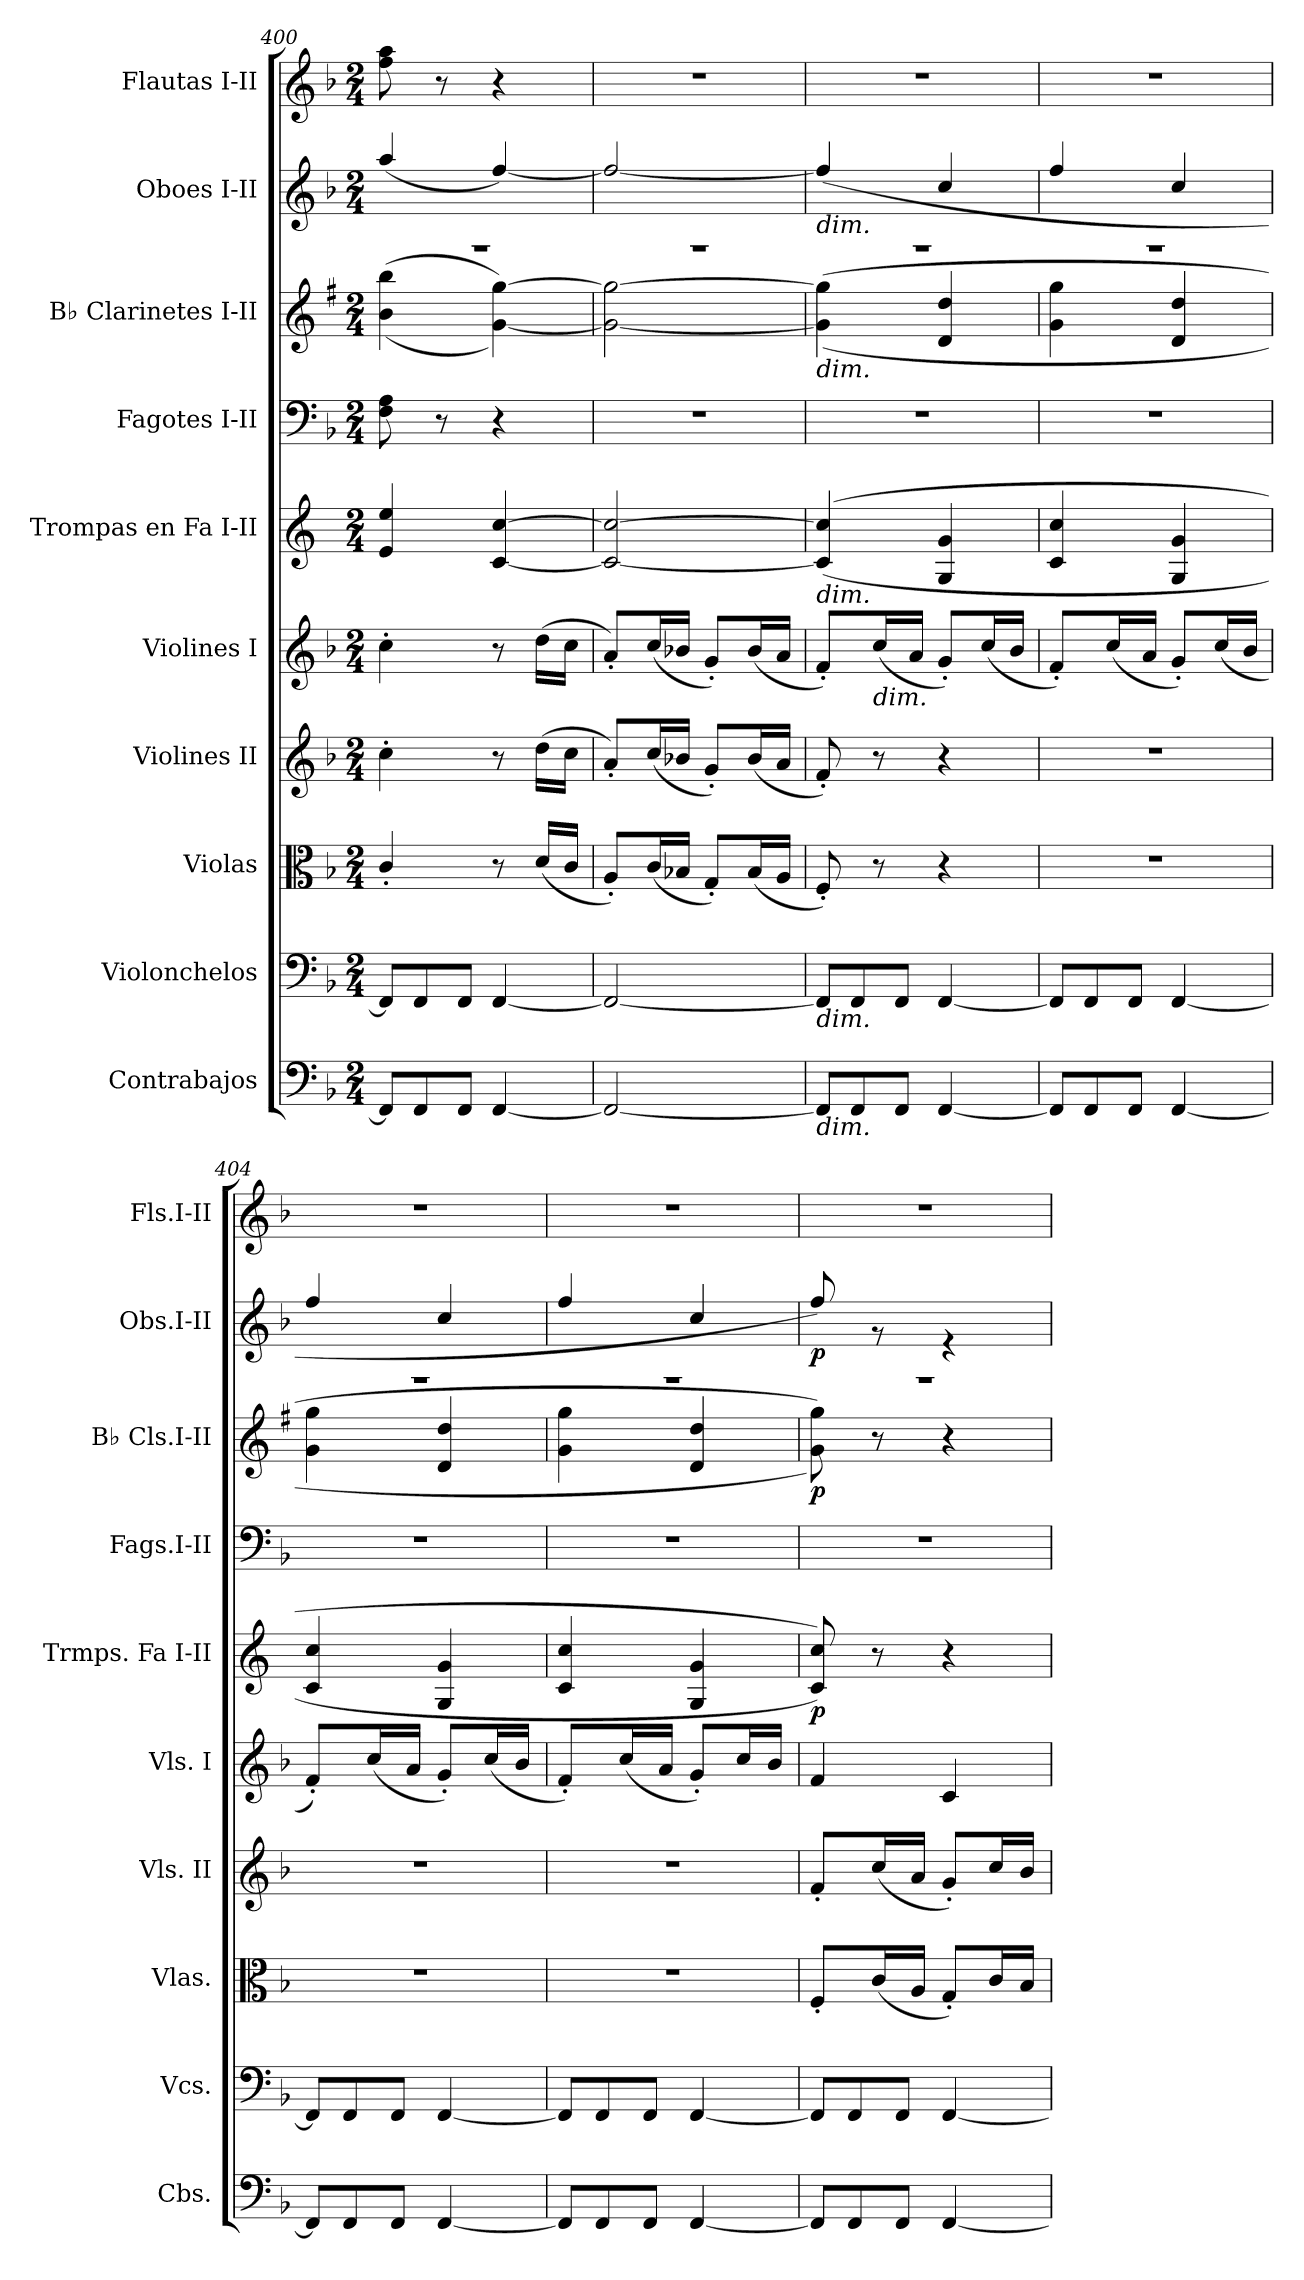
**kern	**dynam	**kern	**dynam	**kern	**dynam	**kern	**dynam	**kern	**dynam	**kern	**dynam	**kern	**kern	**dynam	**kern	**dynam	**kern
*part10	*part10	*part9	*part9	*part8	*part8	*part7	*part7	*part6	*part6	*part5	*part5	*part4	*part3	*part3	*part2	*part2	*part1
*staff10	*staff10	*staff9	*staff9	*staff8	*staff8	*staff7	*staff7	*staff6	*staff6	*staff5	*staff5	*staff4	*staff3	*staff3	*staff2	*staff2	*staff1
*I"Contrabajos	*	*I"Violonchelos	*	*I"Violas	*	*I"Violines II	*	*I"Violines I	*	*I"Trompas en Fa I-II	*	*I"Fagotes I-II	*I"B♭ Clarinetes I-II	*	*I"Oboes I-II	*	*I"Flautas I-II
*I'Cbs.	*	*I'Vcs.	*	*I'Vlas.	*	*I'Vls. II	*	*I'Vls. I	*	*I'Trmps. Fa I-II	*	*I'Fags.I-II	*I'B♭ Cls.I-II	*	*I'Obs.I-II	*	*I'Fls.I-II
*clefF4	*	*clefF4	*	*clefC3	*	*clefG2	*	*clefG2	*	*clefG2	*	*clefF4	*clefG2	*	*clefG2	*	*clefG2
*ITrd7c12	*	*	*	*	*	*	*	*	*	*ITrd4c7	*	*	*ITrd1c2	*	*	*	*
*k[b-]	*	*k[b-]	*	*k[b-]	*	*k[b-]	*	*k[b-]	*	*k[b-]	*	*k[b-]	*k[b-]	*	*k[b-]	*	*k[b-]
*M2/4	*	*M2/4	*	*M2/4	*	*M2/4	*	*M2/4	*	*M2/4	*	*M2/4	*M2/4	*	*M2/4	*	*M2/4
*Xtuplet	*	*Xtuplet	*	*	*	*	*	*	*	*	*	*	*	*	*	*	*
=400	=400	=400	=400	=400	=400	=400	=400	=400	=400	=400	=400	=400	=400	=400	=400	=400	=400
*	*	*	*	*	*	*	*	*	*	*	*	*	*	*	*^	*	*
12FFF/L]	.	12FF/L]	.	4c'/	.	4cc'\	.	4cc'\	.	4A/ 4a/	.	8F\ 8A\	((4a\ 4aa\	.	2rF	(4aa/	.	8ff\ 8aa\
12FFF/	.	12FF/	.	.	.	.	.	.	.	.	.	.	.	.	.	.	.	.
.	.	.	.	.	.	.	.	.	.	.	.	8r	.	.	.	.	.	8r
12FFF/J	.	12FF/J	.	.	.	.	.	.	.	.	.	.	.	.	.	.	.	.
[4FFF/	.	[4FF/	.	8r	.	8r	.	8r	.	[4F/ [4f/	.	4r	[4f\ [4ff\))	.	.	[4ff/)	.	4r
.	.	.	.	(16d/LL	.	(16dd\LL	.	(16dd\LL	.	.	.	.	.	.	.	.	.	.
.	.	.	.	16c/JJ	.	16cc\JJ	.	16cc\JJ	.	.	.	.	.	.	.	.	.	.
=401	=401	=401	=401	=401	=401	=401	=401	=401	=401	=401	=401	=401	=401	=401	=401	=401	=401	=401
2FFF/_	.	2FF/_	.	8A'/L)	.	8a'/L)	.	8a'/L)	.	2F/_ 2f/_	.	2r	2f\_ 2ff\_	.	2rF	2ff/_	.	2r
.	.	.	.	(16c/L	.	(16cc/L	.	(16cc/L	.	.	.	.	.	.	.	.	.	.
.	.	.	.	16B-X/JJ	.	16b-X/JJ	.	16b-X/JJ	.	.	.	.	.	.	.	.	.	.
.	.	.	.	8G'/L)	.	8g'/L)	.	8g'/L)	.	.	.	.	.	.	.	.	.	.
.	.	.	.	(16B-/L	.	(16b-/L	.	(16b-/L	.	.	.	.	.	.	.	.	.	.
.	.	.	.	16A/JJ	.	16a/JJ	.	16a/JJ	.	.	.	.	.	.	.	.	.	.
!!LO:PB:g=z
=402	=402	=402	=402	=402	=402	=402	=402	=402	=402	=402	=402	=402	=402	=402	=402	=402	=402	=402
!	!	!	!	!	!	!	!	!	!	!	!	!	!	!	!LO:TX:b:i:t=dim.	!	!	!
!	!	!	!	!	!	!	!	!	!	!	!	!	!LO:TX:b:i:t=dim.	!	!	!	!	!
!	!	!	!	!	!	!	!	!	!	!LO:TX:b:i:t=dim.	!	!	!	!	!	!	!	!
!	!	!LO:TX:b:i:t=dim.	!	!	!	!	!	!	!	!	!	!	!	!	!	!	!	!
!LO:TX:b:i:t=dim.	!	!	!	!	!	!	!	!	!	!	!	!	!	!	!	!	!	!
12FFF/L]	.	12FF/L]	.	8F'/)	.	8f'/)	.	8f'/L)	.	((4F/] 4f/]	.	2r	((4f\] 4ff\]	.	2rF	(4ff/]	.	2r
12FFF/	.	12FF/	.	.	.	.	.	.	.	.	.	.	.	.	.	.	.	.
!	!	!	!	!	!	!	!	!LO:TX:b:i:t=dim.	!	!	!	!	!	!	!	!	!	!
.	.	.	.	8r	.	8r	.	(16cc/L	.	.	.	.	.	.	.	.	.	.
12FFF/J	.	12FF/J	.	.	.	.	.	.	.	.	.	.	.	.	.	.	.	.
.	.	.	.	.	.	.	.	16a/JJ	.	.	.	.	.	.	.	.	.	.
[4FFF/	.	[4FF/	.	4r	.	4r	.	8g'/L)	.	4C/ 4c/	.	.	4c/ 4cc/	.	.	4cc/	.	.
.	.	.	.	.	.	.	.	(16cc/L	.	.	.	.	.	.	.	.	.	.
.	.	.	.	.	.	.	.	16b-/JJ	.	.	.	.	.	.	.	.	.	.
=403	=403	=403	=403	=403	=403	=403	=403	=403	=403	=403	=403	=403	=403	=403	=403	=403	=403	=403
12FFF/L]	.	12FF/L]	.	2r	.	2r	.	8f'/L)	.	4F/ 4f/	.	2r	4f\ 4ff\	.	2rF	4ff/	.	2r
12FFF/	.	12FF/	.	.	.	.	.	.	.	.	.	.	.	.	.	.	.	.
.	.	.	.	.	.	.	.	(16cc/L	.	.	.	.	.	.	.	.	.	.
12FFF/J	.	12FF/J	.	.	.	.	.	.	.	.	.	.	.	.	.	.	.	.
.	.	.	.	.	.	.	.	16a/JJ	.	.	.	.	.	.	.	.	.	.
[4FFF/	.	[4FF/	.	.	.	.	.	8g'/L)	.	4C/ 4c/	.	.	4c/ 4cc/	.	.	4cc/	.	.
.	.	.	.	.	.	.	.	(16cc/L	.	.	.	.	.	.	.	.	.	.
.	.	.	.	.	.	.	.	16b-/JJ	.	.	.	.	.	.	.	.	.	.
=404	=404	=404	=404	=404	=404	=404	=404	=404	=404	=404	=404	=404	=404	=404	=404	=404	=404	=404
12FFF/L]	.	12FF/L]	.	2r	.	2r	.	8f'/L)	.	4F/ 4f/	.	2r	4f\ 4ff\	.	2rF	4ff/	.	2r
12FFF/	.	12FF/	.	.	.	.	.	.	.	.	.	.	.	.	.	.	.	.
.	.	.	.	.	.	.	.	(16cc/L	.	.	.	.	.	.	.	.	.	.
12FFF/J	.	12FF/J	.	.	.	.	.	.	.	.	.	.	.	.	.	.	.	.
.	.	.	.	.	.	.	.	16a/JJ	.	.	.	.	.	.	.	.	.	.
[4FFF/	.	[4FF/	.	.	.	.	.	8g'/L)	.	4C/ 4c/	.	.	4c/ 4cc/	.	.	4cc/	.	.
.	.	.	.	.	.	.	.	(16cc/L	.	.	.	.	.	.	.	.	.	.
.	.	.	.	.	.	.	.	16b-/JJ	.	.	.	.	.	.	.	.	.	.
=405	=405	=405	=405	=405	=405	=405	=405	=405	=405	=405	=405	=405	=405	=405	=405	=405	=405	=405
12FFF/L]	.	12FF/L]	.	2r	.	2r	.	8f'/L)	.	4F/ 4f/	.	2r	4f\ 4ff\	.	2rF	4ff/	.	2r
12FFF/	.	12FF/	.	.	.	.	.	.	.	.	.	.	.	.	.	.	.	.
.	.	.	.	.	.	.	.	(16cc/L	.	.	.	.	.	.	.	.	.	.
12FFF/J	.	12FF/J	.	.	.	.	.	.	.	.	.	.	.	.	.	.	.	.
.	.	.	.	.	.	.	.	16a/JJ	.	.	.	.	.	.	.	.	.	.
[4FFF/	.	[4FF/	.	.	.	.	.	8g'/L)	.	4C/ 4c/	.	.	4c/ 4cc/	.	.	4cc/	.	.
.	.	.	.	.	.	.	.	16cc/L	.	.	.	.	.	.	.	.	.	.
.	.	.	.	.	.	.	.	16b-/JJ	.	.	.	.	.	.	.	.	.	.
=406	=406	=406	=406	=406	=406	=406	=406	=406	=406	=406	=406	=406	=406	=406	=406	=406	=406	=406
!	!LO:DY:b	!	!LO:DY:b	!	!LO:DY:b	!	!LO:DY:b	!	!LO:DY:b	!	!LO:DY:b	!	!	!LO:DY:b	!	!	!LO:DY:b	!
12FFF/L]	other-dynamics	12FF/L]	other-dynamics	8F'/L	other-dynamics	8f'/L	other-dynamics	4f/	other-dynamics	8F/ 8f/))	p	2r	8f\ 8ff\))	p	2rF	8ff/)	p	2r
12FFF/	.	12FF/	.	.	.	.	.	.	.	.	.	.	.	.	.	.	.	.
.	.	.	.	(16c/L	.	(16cc/L	.	.	.	8r	.	.	8r	.	.	8r	.	.
12FFF/J	.	12FF/J	.	.	.	.	.	.	.	.	.	.	.	.	.	.	.	.
.	.	.	.	16A/JJ	.	16a/JJ	.	.	.	.	.	.	.	.	.	.	.	.
[4FFF/	.	[4FF/	.	8G'/L)	.	8g'/L)	.	4c/	.	4r	.	.	4r	.	.	4r	.	.
.	.	.	.	16c/L	.	16cc/L	.	.	.	.	.	.	.	.	.	.	.	.
.	.	.	.	16B-/JJ	.	16b-/JJ	.	.	.	.	.	.	.	.	.	.	.	.
*	*	*	*	*	*	*	*	*	*	*	*	*	*	*	*v	*v	*	*
=	=	=	=	=	=	=	=	=	=	=	=	=	=	=	=	=	=
*-	*-	*-	*-	*-	*-	*-	*-	*-	*-	*-	*-	*-	*-	*-	*-	*-	*-
